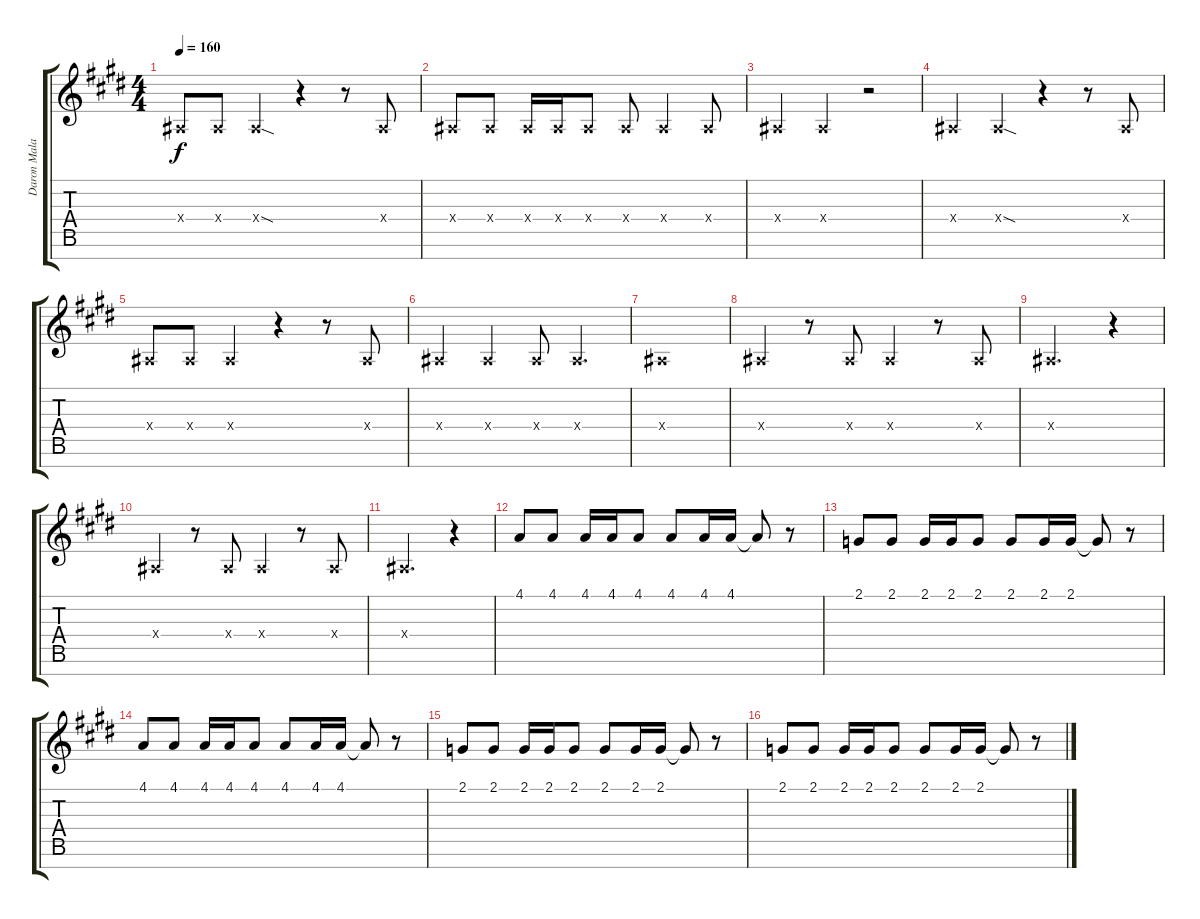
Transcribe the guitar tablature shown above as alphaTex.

\track ("Daron Malakian [Vocals]" "Daron Mala") {instrument clarinet}
\staff {score tabs}
\tuning (F4 C4 Ab3 Eb3 Bb2 F2 C2) {hide}
\ts (4 4)
\tempo 160
\clef g2
\ks c#minor
7.4{x}.8{dy f} 7.4{x}.8 7.4{sod x}.4 r.4 r.8 7.4{x}.8 |
7.4{x}.8 7.4{x}.8 7.4{x}.16 7.4{x}.16 7.4{x}.8 7.4{x}.8 7.4{x}.4 7.4{x}.8 |
7.4{x}.4 7.4{x}.4 r.2 |
7.4{x}.4 7.4{sod x}.4 r.4 r.8 7.4{x}.8 |
7.4{x}.8 7.4{x}.8 7.4{x}.4 r.4 r.8 7.4{x}.8 |
7.4{x}.4 7.4{x}.4 7.4{x}.8 7.4{x}.4{d} |
7.4{x}.1 |
7.4{x}.4 r.8 7.4{x}.8 7.4{x}.4 r.8 7.4{x}.8 |
7.4{x}.2{d} r.4 |
7.4{x}.4 r.8 7.4{x}.8 7.4{x}.4 r.8 7.4{x}.8 |
7.4{x}.2{d} r.4 |
4.1.8{volume 12} 4.1.8 4.1.16 4.1.16 4.1.8 4.1.8 4.1.16 4.1.16 4.1{t}.8 r.8 |
2.1.8 2.1.8 2.1.16 2.1.16 2.1.8 2.1.8 2.1.16 2.1.16 2.1{t}.8 r.8 |
4.1.8 4.1.8 4.1.16 4.1.16 4.1.8 4.1.8 4.1.16 4.1.16 4.1{t}.8 r.8 |
2.1.8 2.1.8 2.1.16 2.1.16 2.1.8 2.1.8 2.1.16 2.1.16 2.1{t}.8 r.8 |
2.1.8 2.1.8 2.1.16 2.1.16 2.1.8 2.1.8 2.1.16 2.1.16 2.1{t}.8 r.8
